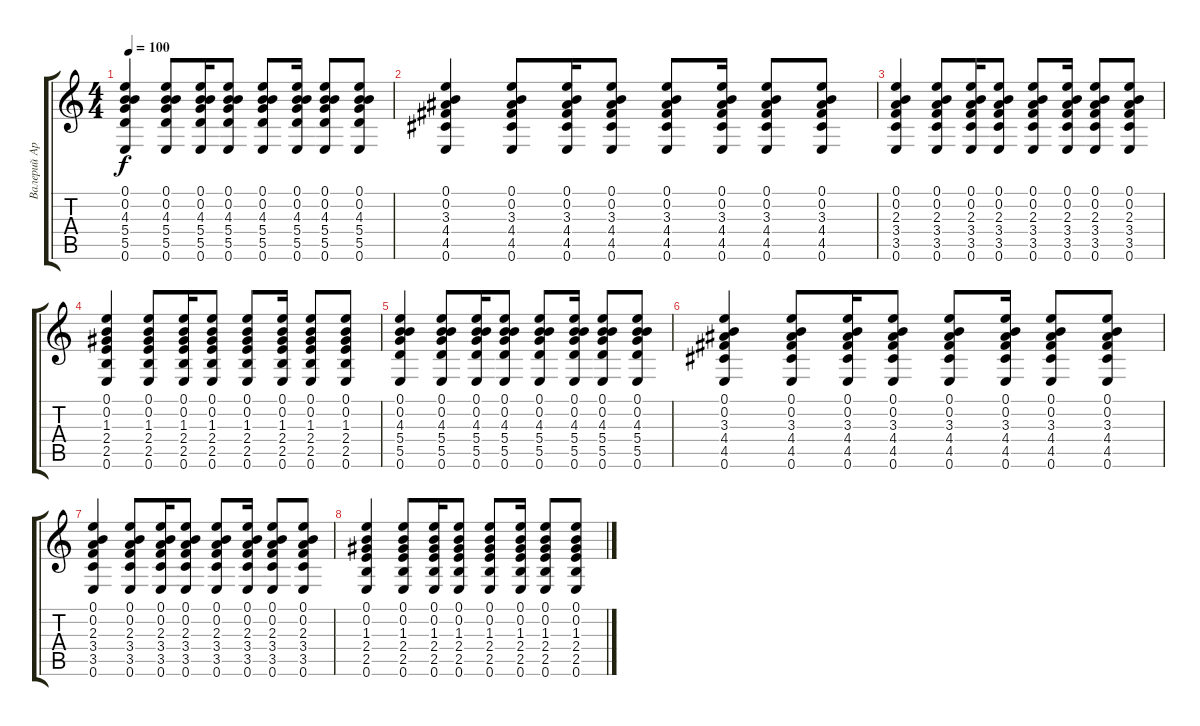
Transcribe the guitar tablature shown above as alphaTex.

\track ("Валерий Аркадин" "Валерий Ар") {instrument acousticguitarsteel}
\staff {score tabs}
\tuning (E4 B3 G3 D3 A2 E2) {hide}
\ts (4 4)
\tempo 100
\clef g2
\ks c
(0.1 0.2 4.3 5.4 5.5 0.6).4{dy f} (0.1 0.2 4.3 5.4 5.5 0.6).8 (0.1 0.2 4.3 5.4 5.5 0.6).16 (0.1 0.2 4.3 5.4 5.5 0.6).8 (0.1 0.2 4.3 5.4 5.5 0.6).8 (0.1 0.2 4.3 5.4 5.5 0.6).16 (0.1 0.2 4.3 5.4 5.5 0.6).8 (0.1 0.2 4.3 5.4 5.5 0.6).8 |
(0.1 0.2 3.3 4.4 4.5 0.6).4 (0.1 0.2 3.3 4.4 4.5 0.6).8 (0.1 0.2 3.3 4.4 4.5 0.6).16 (0.1 0.2 3.3 4.4 4.5 0.6).8 (0.1 0.2 3.3 4.4 4.5 0.6).8 (0.1 0.2 3.3 4.4 4.5 0.6).16 (0.1 0.2 3.3 4.4 4.5 0.6).8 (0.1 0.2 3.3 4.4 4.5 0.6).8 |
(0.1 0.2 2.3 3.4 3.5 0.6).4 (0.1 0.2 2.3 3.4 3.5 0.6).8 (0.1 0.2 2.3 3.4 3.5 0.6).16 (0.1 0.2 2.3 3.4 3.5 0.6).8 (0.1 0.2 2.3 3.4 3.5 0.6).8 (0.1 0.2 2.3 3.4 3.5 0.6).16 (0.1 0.2 2.3 3.4 3.5 0.6).8 (0.1 0.2 2.3 3.4 3.5 0.6).8 |
(0.1 0.2 1.3 2.4 2.5 0.6).4 (0.1 0.2 1.3 2.4 2.5 0.6).8 (0.1 0.2 1.3 2.4 2.5 0.6).16 (0.1 0.2 1.3 2.4 2.5 0.6).8 (0.1 0.2 1.3 2.4 2.5 0.6).8 (0.1 0.2 1.3 2.4 2.5 0.6).16 (0.1 0.2 1.3 2.4 2.5 0.6).8 (0.1 0.2 1.3 2.4 2.5 0.6).8 |
(0.1 0.2 4.3 5.4 5.5 0.6).4 (0.1 0.2 4.3 5.4 5.5 0.6).8 (0.1 0.2 4.3 5.4 5.5 0.6).16 (0.1 0.2 4.3 5.4 5.5 0.6).8 (0.1 0.2 4.3 5.4 5.5 0.6).8 (0.1 0.2 4.3 5.4 5.5 0.6).16 (0.1 0.2 4.3 5.4 5.5 0.6).8 (0.1 0.2 4.3 5.4 5.5 0.6).8 |
(0.1 0.2 3.3 4.4 4.5 0.6).4 (0.1 0.2 3.3 4.4 4.5 0.6).8 (0.1 0.2 3.3 4.4 4.5 0.6).16 (0.1 0.2 3.3 4.4 4.5 0.6).8 (0.1 0.2 3.3 4.4 4.5 0.6).8 (0.1 0.2 3.3 4.4 4.5 0.6).16 (0.1 0.2 3.3 4.4 4.5 0.6).8 (0.1 0.2 3.3 4.4 4.5 0.6).8 |
(0.1 0.2 2.3 3.4 3.5 0.6).4 (0.1 0.2 2.3 3.4 3.5 0.6).8 (0.1 0.2 2.3 3.4 3.5 0.6).16 (0.1 0.2 2.3 3.4 3.5 0.6).8 (0.1 0.2 2.3 3.4 3.5 0.6).8 (0.1 0.2 2.3 3.4 3.5 0.6).16 (0.1 0.2 2.3 3.4 3.5 0.6).8 (0.1 0.2 2.3 3.4 3.5 0.6).8 |
(0.1 0.2 1.3 2.4 2.5 0.6).4 (0.1 0.2 1.3 2.4 2.5 0.6).8 (0.1 0.2 1.3 2.4 2.5 0.6).16 (0.1 0.2 1.3 2.4 2.5 0.6).8 (0.1 0.2 1.3 2.4 2.5 0.6).8 (0.1 0.2 1.3 2.4 2.5 0.6).16 (0.1 0.2 1.3 2.4 2.5 0.6).8 (0.1 0.2 1.3 2.4 2.5 0.6).8
